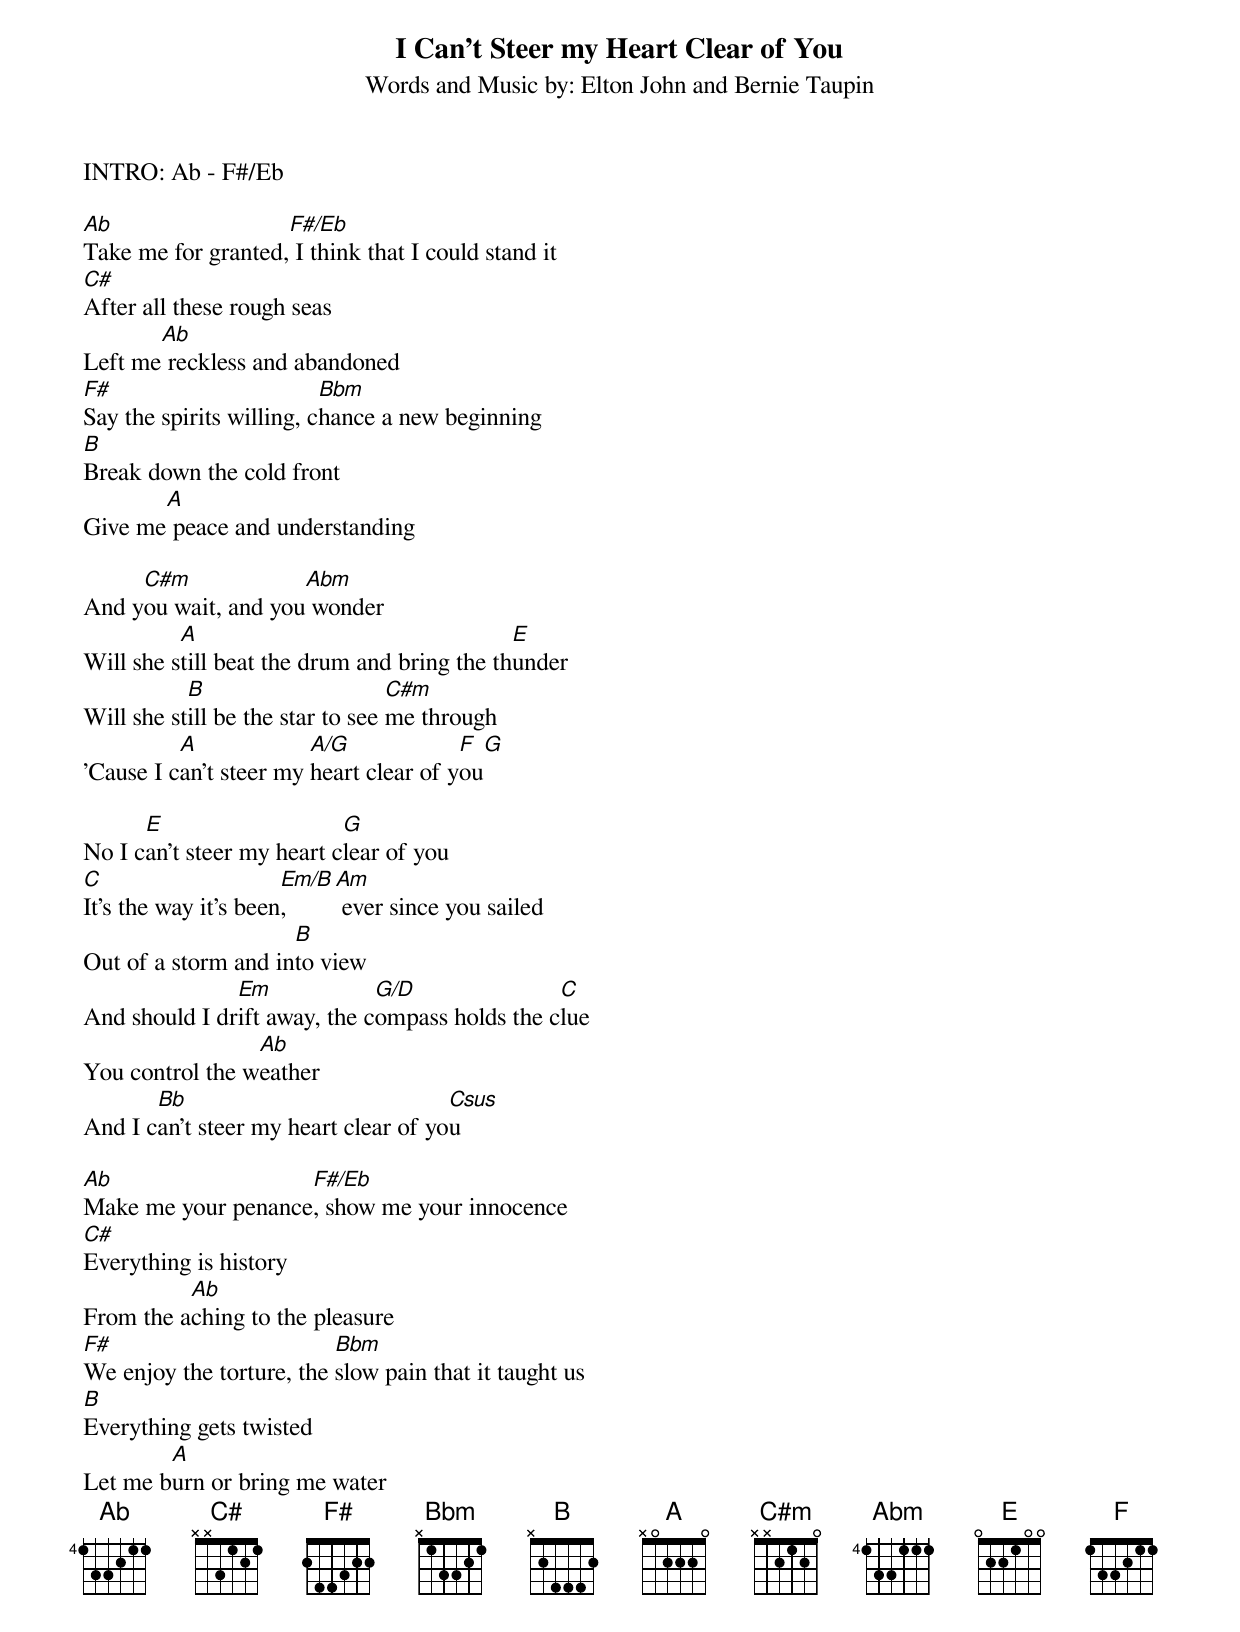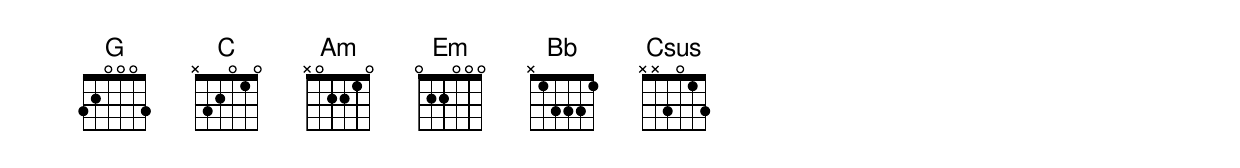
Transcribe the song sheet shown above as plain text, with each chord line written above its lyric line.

I Can't Steer my Heart Clear of You
Words and Music by: Elton John and Bernie Taupin

INTRO: Ab - F#/Eb

Ab                  F#/Eb
Take me for granted, I think that I could stand it
C#
After all these rough seas
       Ab
Left me reckless and abandoned
F#                        Bbm
Say the spirits willing, chance a new beginning
B
Break down the cold front
       A
Give me peace and understanding

     C#m             Abm
And you wait, and you wonder
          A                                  E
Will she still beat the drum and bring the thunder
           B                      C#m
Will she still be the star to see me through
          A             A/G             F    G
'Cause I can't steer my heart clear of you

      E                    G
No I can't steer my heart clear of you
C                     Em/B  Am
It's the way it's been,      ever since you sailed
                     B
Out of a storm and into view
               Em             G/D               C
And should I drift away, the compass holds the clue
                 Ab
You control the weather
       Bb                             Csus
And I can't steer my heart clear of you

Ab                  F#/Eb
Make me your penance, show me your innocence
C#
Everything is history
          Ab
From the aching to the pleasure
F#                        Bbm
We enjoy the torture, the slow pain that it taught us
B
Everything gets twisted
        A
Let me burn or bring me water
